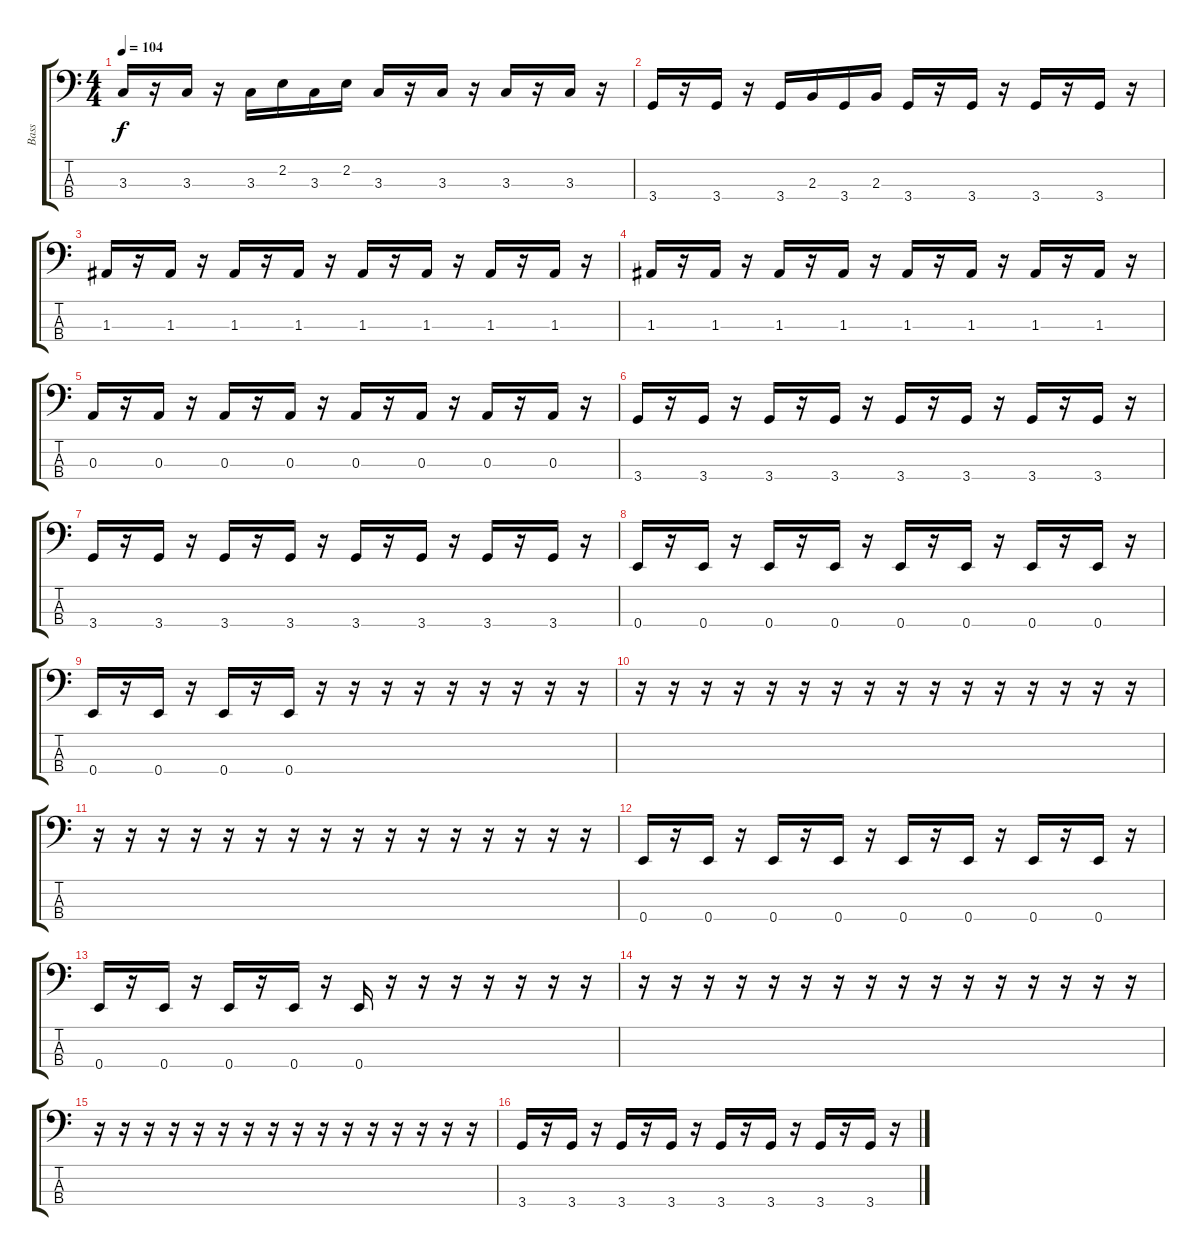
\track ("Bass" "Bass") {instrument electricbassfinger}
\staff {score tabs}
\tuning (G2 D2 A1 E1) {hide}
\ts (4 4)
\tempo 104
\clef f4
\ks c
3.3.16{dy f} r.16 3.3.16 r.16 3.3.16 2.2.16 3.3.16 2.2.16 3.3.16 r.16 3.3.16 r.16 3.3.16 r.16 3.3.16 r.16 |
3.4.16 r.16 3.4.16 r.16 3.4.16 2.3.16 3.4.16 2.3.16 3.4.16 r.16 3.4.16 r.16 3.4.16 r.16 3.4.16 r.16 |
1.3.16 r.16 1.3.16 r.16 1.3.16 r.16 1.3.16 r.16 1.3.16 r.16 1.3.16 r.16 1.3.16 r.16 1.3.16 r.16 |
1.3.16 r.16 1.3.16 r.16 1.3.16 r.16 1.3.16 r.16 1.3.16 r.16 1.3.16 r.16 1.3.16 r.16 1.3.16 r.16 |
0.3.16 r.16 0.3.16 r.16 0.3.16 r.16 0.3.16 r.16 0.3.16 r.16 0.3.16 r.16 0.3.16 r.16 0.3.16 r.16 |
3.4.16 r.16 3.4.16 r.16 3.4.16 r.16 3.4.16 r.16 3.4.16 r.16 3.4.16 r.16 3.4.16 r.16 3.4.16 r.16 |
3.4.16 r.16 3.4.16 r.16 3.4.16 r.16 3.4.16 r.16 3.4.16 r.16 3.4.16 r.16 3.4.16 r.16 3.4.16 r.16 |
0.4.16 r.16 0.4.16 r.16 0.4.16 r.16 0.4.16 r.16 0.4.16 r.16 0.4.16 r.16 0.4.16 r.16 0.4.16 r.16 |
0.4.16 r.16 0.4.16 r.16 0.4.16 r.16 0.4.16 r.16 r.16 r.16 r.16 r.16 r.16 r.16 r.16 r.16 |
r.16 r.16 r.16 r.16 r.16 r.16 r.16 r.16 r.16 r.16 r.16 r.16 r.16 r.16 r.16 r.16 |
r.16 r.16 r.16 r.16 r.16 r.16 r.16 r.16 r.16 r.16 r.16 r.16 r.16 r.16 r.16 r.16 |
0.4.16 r.16 0.4.16 r.16 0.4.16 r.16 0.4.16 r.16 0.4.16 r.16 0.4.16 r.16 0.4.16 r.16 0.4.16 r.16 |
0.4.16 r.16 0.4.16 r.16 0.4.16 r.16 0.4.16 r.16 0.4.16 r.16 r.16 r.16 r.16 r.16 r.16 r.16 |
r.16 r.16 r.16 r.16 r.16 r.16 r.16 r.16 r.16 r.16 r.16 r.16 r.16 r.16 r.16 r.16 |
r.16 r.16 r.16 r.16 r.16 r.16 r.16 r.16 r.16 r.16 r.16 r.16 r.16 r.16 r.16 r.16 |
3.4.16 r.16 3.4.16 r.16 3.4.16 r.16 3.4.16 r.16 3.4.16 r.16 3.4.16 r.16 3.4.16 r.16 3.4.16 r.16
